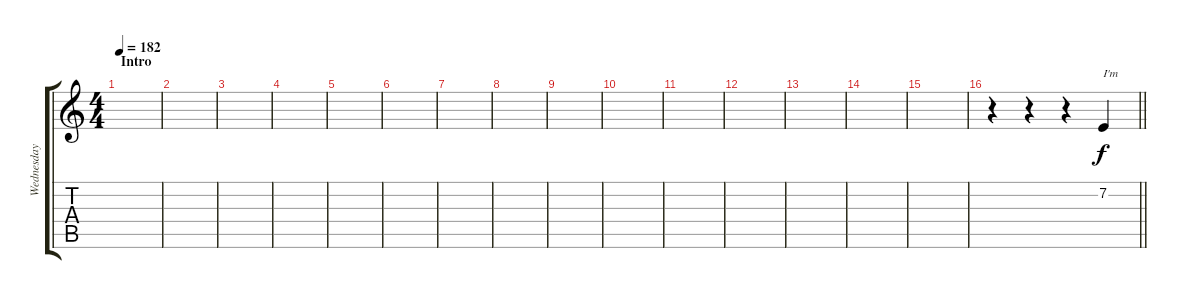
\track ("Wednesday 13" "Wednesday ") {instrument lead1square}
\staff {score tabs}
\tuning (D4 A3 F3 C3 G2 D2) {hide}
\ts (4 4)
\section ("" "Intro")
\tempo 182
\clef g2
\ks c
|
|
|
|
|
|
|
|
|
|
|
|
|
|
|
\barLineRight lightlight
r.4 r.4 r.4 7.2.4{txt "I'm"}
